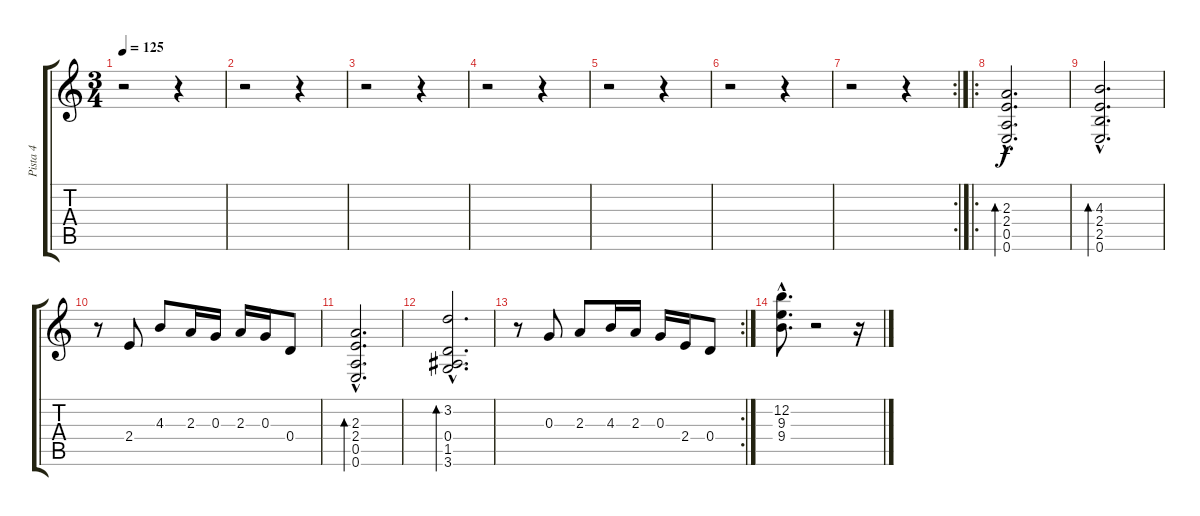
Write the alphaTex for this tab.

\track ("Pista 4" "Pista 4") {instrument electricguitarjazz}
\staff {score tabs}
\tuning (E4 B3 G3 D3 A2 E2) {hide}
\ts (3 4)
\tempo 125
\clef g2
\ks c
r.2{dy f} r.4 |
r.2 r.4 |
r.2 r.4 |
r.2 r.4 |
r.2 r.4 |
r.2 r.4 |
\rc 2
r.2 r.4 |
\ro
(2.3{hac} 2.4{hac} 0.5{hac} 0.6{hac}).2{d bd 480} |
(4.3{hac} 2.4{hac} 2.5{hac} 0.6{hac}).2{d bd 480} |
r.8 2.4.8 4.3.8 2.3.16 0.3.16 2.3.16 0.3.16 0.4.8 |
(2.3{hac} 2.4{hac} 0.5{hac} 0.6{hac}).2{d bd 120} |
(3.2{hac} 0.4{hac} 1.5{hac} 3.6{hac}).2{d bd 120} |
\rc 2
r.8 0.3.8 2.3.8 4.3.16 2.3.16 0.3.16 2.4.16 0.4.8 |
(12.2{hac} 9.3{hac} 9.4{hac}).8{d} r.2 r.16
